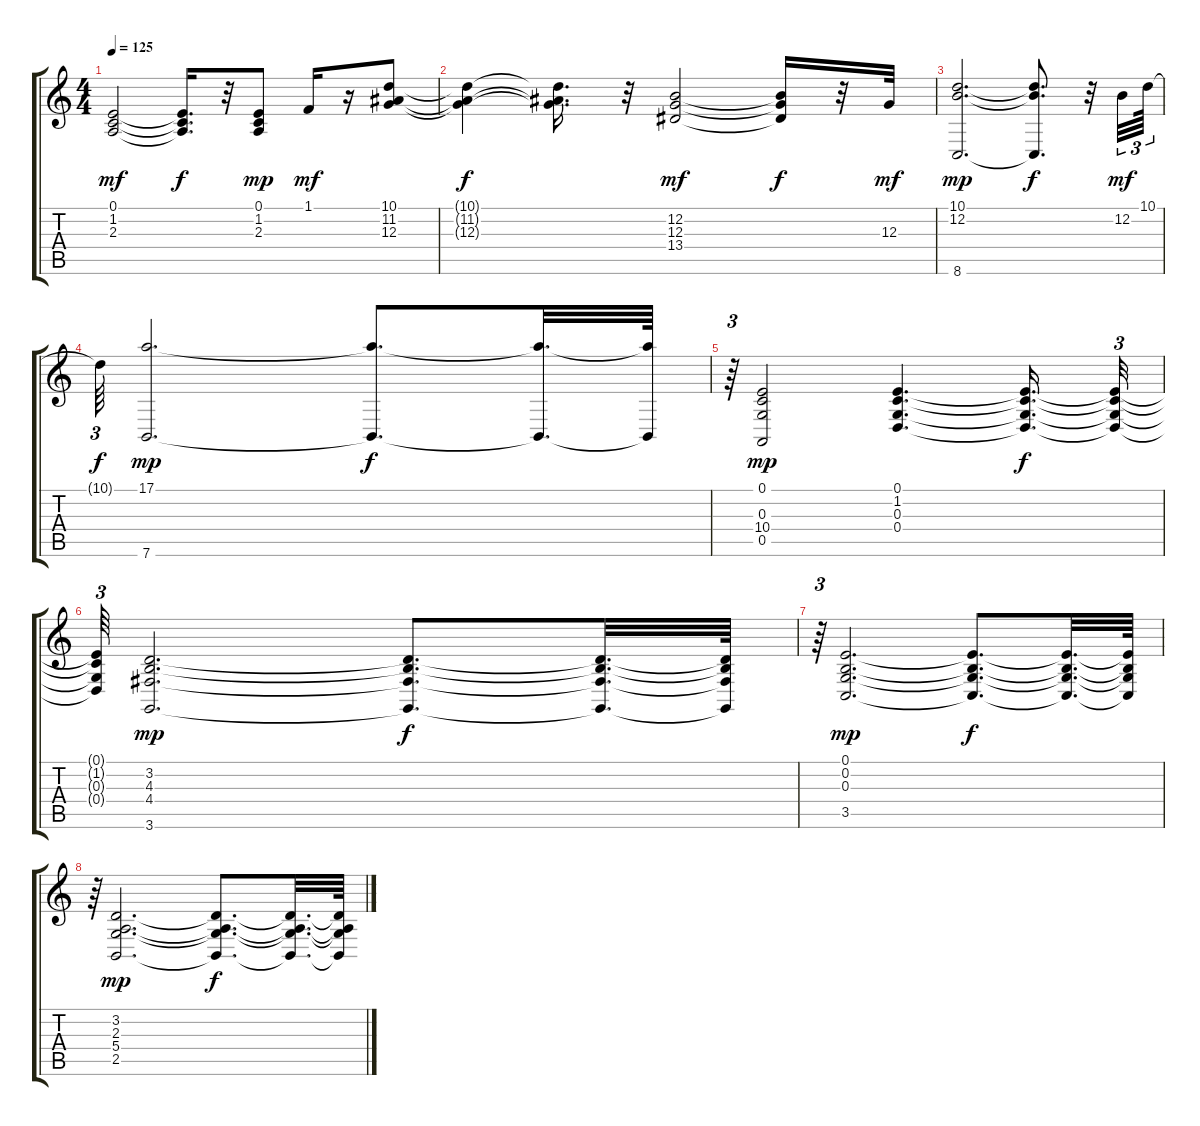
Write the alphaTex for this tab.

\track "" {instrument electricpiano2}
\staff {score tabs}
\tuning (E4 B3 G3 D3 A2 E2) {hide}
\ts (4 4)
\tempo 125
\clef g2
\ks c
(0.1 1.2 2.3).2{dy mf} (0.1{t} 1.2{t} 2.3{t}).16{d dy f} r.32 (0.1 1.2 2.3).8{dy mp} 1.1.16{dy mf} r.16 (10.1 11.2 12.3).8 |
(10.1{t} 11.2{t} 12.3{t}).4{dy f} (10.1{t} 11.2{t} 12.3{t}).16{d} r.32 (12.2 12.3 13.4).2{dy mf} (12.2{t} 12.3{t} 13.4{t}).16{dy f} r.32 12.3.32{dy mf} |
(10.1 12.2 8.6).2{d dy mp} (10.1{t} 12.2{t} 8.6{t}).8{d dy f} r.32 12.2.32{tu (3 2) dy mf} 10.1.64{tu (3 2)} |
10.1{t}.64{tu (3 2) dy f} (17.1 7.6).2{d dy mp} (17.1{t} 7.6{t}).8{d dy f} (17.1{t} 7.6{t}).32{d} (17.1{t} 7.6{t}).64 |
r.64{tu (3 2)} (0.1 0.3 10.4 0.5).2{dy mp} (0.1 1.2 0.3 0.4).4{d} (0.1{t} 1.2{t} 0.3{t} 0.4{t}).16{d dy f} (0.1{t} 1.2{t} 0.3{t} 0.4{t}).32{tu (3 2)} |
(0.1{t} 1.2{t} 0.3{t} 0.4{t}).64{tu (3 2)} (3.2 4.3 4.4 3.6).2{d dy mp} (3.2{t} 4.3{t} 4.4{t} 3.6{t}).8{d dy f} (3.2{t} 4.3{t} 4.4{t} 3.6{t}).32{d} (3.2{t} 4.3{t} 4.4{t} 3.6{t}).64 |
r.64{tu (3 2)} (0.1 0.2 0.3 3.5).2{d dy mp} (0.1{t} 0.2{t} 0.3{t} 3.5{t}).8{d dy f} (0.1{t} 0.2{t} 0.3{t} 3.5{t}).32{d} (0.1{t} 0.2{t} 0.3{t} 3.5{t}).64 |
r.64{tu (3 2)} (3.2 2.3 5.4 2.5).2{d dy mp} (3.2{t} 2.3{t} 5.4{t} 2.5{t}).8{d dy f} (3.2{t} 2.3{t} 5.4{t} 2.5{t}).32{d} (3.2{t} 2.3{t} 5.4{t} 2.5{t}).64
